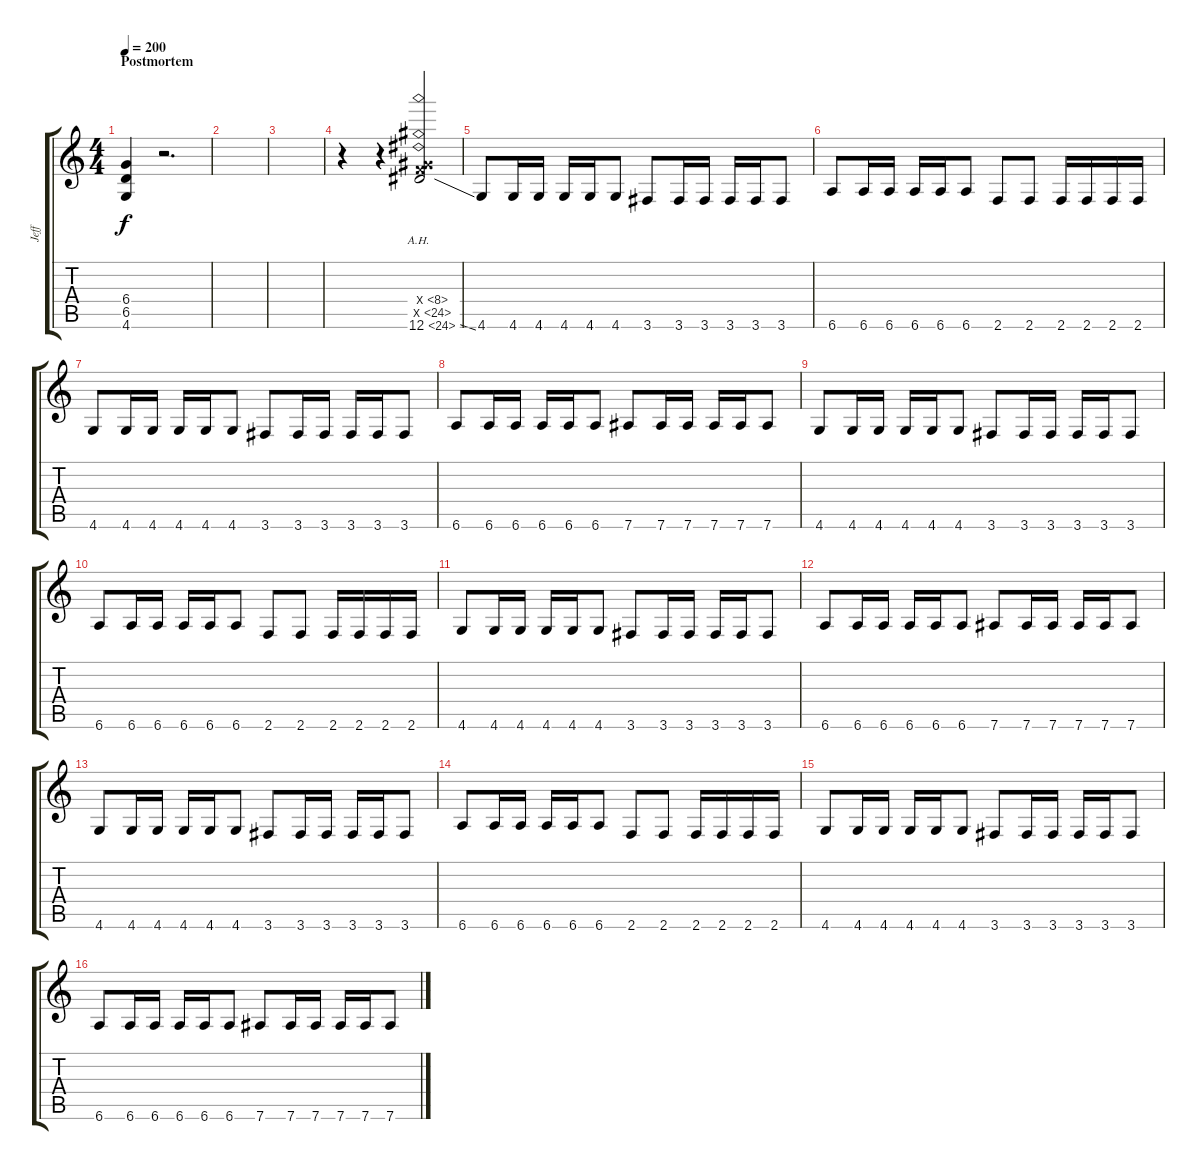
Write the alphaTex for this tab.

\track ("Jeff" "Jeff") {instrument distortionguitar}
\staff {score tabs}
\tuning (Eb4 Bb3 Gb3 Db3 Ab2 Eb2) {hide}
\ts (4 4)
\section ("" "Postmortem")
\tempo 200
\tempo 240
\tempo 200
\clef g2
\ks c
(6.4 6.5 4.6).4{dy f instrument distortionguitar} r.2{d} |
|
|
r.4 r.4 (4.4{ah 4 x} 12.5{ah 12 x} 12.6{ah 12 ss}).2 |
4.6.8 4.6.16 4.6.16 4.6.16 4.6.16 4.6.8 3.6.8 3.6.16 3.6.16 3.6.16 3.6.16 3.6.8 |
6.6.8 6.6.16 6.6.16 6.6.16 6.6.16 6.6.8 2.6.8 2.6.8 2.6.16 2.6.16 2.6.16 2.6.16 |
4.6.8 4.6.16 4.6.16 4.6.16 4.6.16 4.6.8 3.6.8 3.6.16 3.6.16 3.6.16 3.6.16 3.6.8 |
6.6.8 6.6.16 6.6.16 6.6.16 6.6.16 6.6.8 7.6.8 7.6.16 7.6.16 7.6.16 7.6.16 7.6.8 |
4.6.8 4.6.16 4.6.16 4.6.16 4.6.16 4.6.8 3.6.8 3.6.16 3.6.16 3.6.16 3.6.16 3.6.8 |
6.6.8 6.6.16 6.6.16 6.6.16 6.6.16 6.6.8 2.6.8 2.6.8 2.6.16 2.6.16 2.6.16 2.6.16 |
4.6.8 4.6.16 4.6.16 4.6.16 4.6.16 4.6.8 3.6.8 3.6.16 3.6.16 3.6.16 3.6.16 3.6.8 |
6.6.8 6.6.16 6.6.16 6.6.16 6.6.16 6.6.8 7.6.8 7.6.16 7.6.16 7.6.16 7.6.16 7.6.8 |
4.6.8 4.6.16 4.6.16 4.6.16 4.6.16 4.6.8 3.6.8 3.6.16 3.6.16 3.6.16 3.6.16 3.6.8 |
6.6.8 6.6.16 6.6.16 6.6.16 6.6.16 6.6.8 2.6.8 2.6.8 2.6.16 2.6.16 2.6.16 2.6.16 |
4.6.8 4.6.16 4.6.16 4.6.16 4.6.16 4.6.8 3.6.8 3.6.16 3.6.16 3.6.16 3.6.16 3.6.8 |
6.6.8 6.6.16 6.6.16 6.6.16 6.6.16 6.6.8 7.6.8 7.6.16 7.6.16 7.6.16 7.6.16 7.6.8
